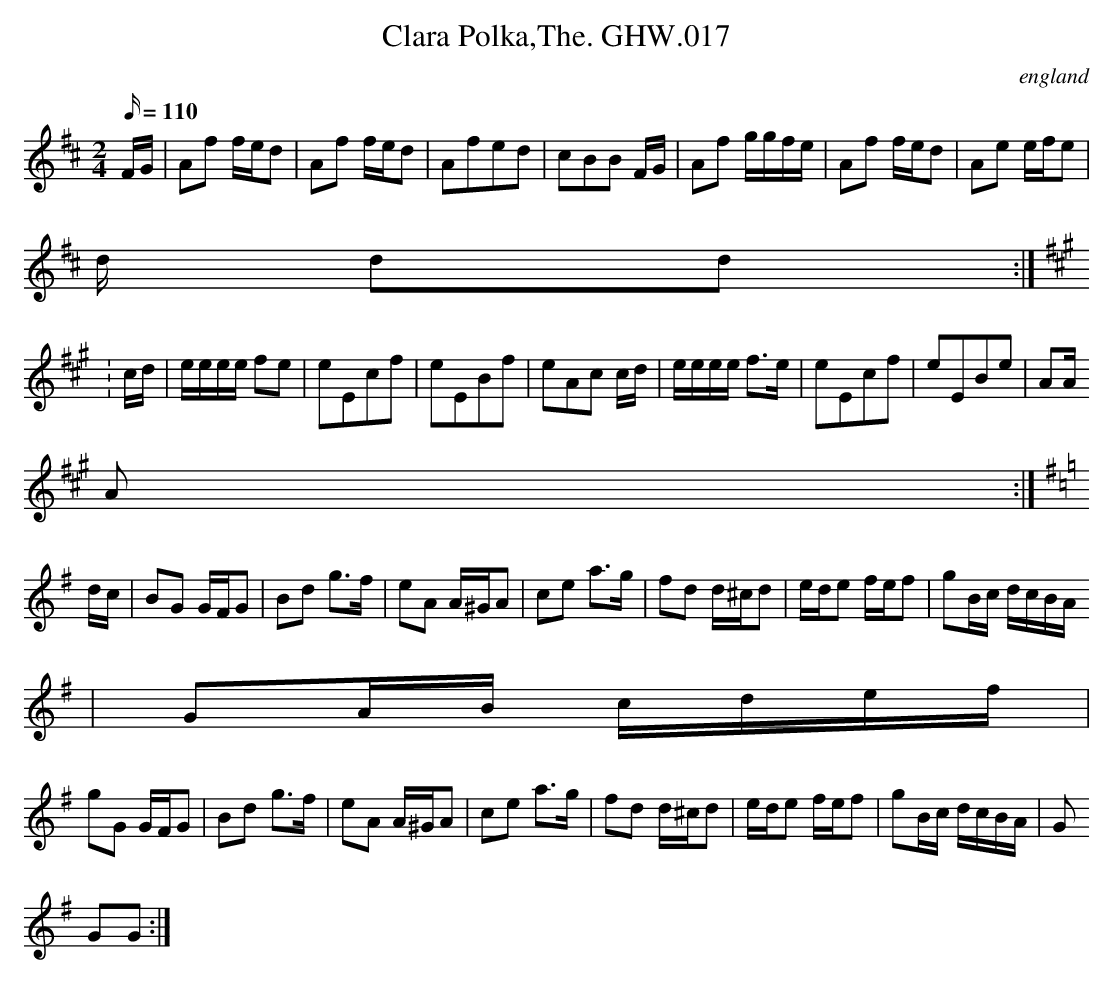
X:1
T:Clara Polka,The. GHW.017
O:england
M:2/4
L:1/16
Q:110
K:D
FG|A2f2 fed2|A2f2 fed2|A2f2e2d2|c2B2B2 FG|A2f2 ggfe|A2f2 fed2|A2e2 efe2|
d
2d2d2:|
K:A
:cd|eeee f2e2|e2E2c2f2|e2E2B2f2|e2A2c2 cd|eeee f3e|e2E2c2f2|e2E2B2e2|A2A
2
A2:|
K:G
dc|B2G2 GFG2|B2d2 g3f|e2A2 A^GA2|c2e2 a3g|f2d2 d^cd2|ede2 fef2|g2Bc dcBA
|G2AB cdef|
g2G2 GFG2|B2d2 g3f|e2A2 A^GA2|c2e2 a3g|f2d2 d^cd2|ede2 fef2|g2Bc dcBA|G2
G2G2:|
